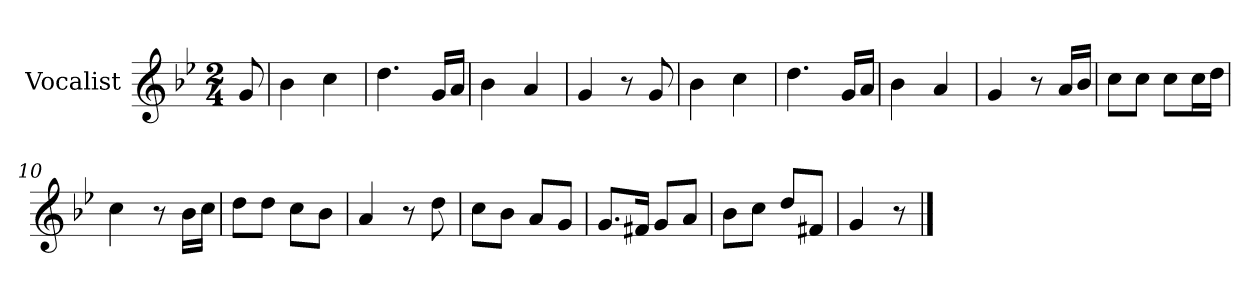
**kern
*part1
*staff1
*I"Vocalist
*k[b-e-]
*g:
*M2/4
=
8g
=1
4b-
4cc
=2
4.dd
16gLL
16aJJ
=3
4b-
4a
=4
4g
8r
8g
=5
4b-
4cc
=6
4.dd
16gLL
16aJJ
=7
4b-
4a
=8
4g
8r
16aLL
16b-JJ
=9
8ccL
8ccJ
8ccL
16ccL
16ddJJ
=10
4cc
8r
16b-LL
16ccJJ
=11
8ddL
8ddJ
8ccL
8b-J
=12
4a
8r
8dd
=13
8ccL
8b-J
8aL
8gJ
=14
8.gL
16f#XJk
8gL
8aJ
=15
8b-L
8ccJ
8ddL
8f#XJ
=16
4g
8r
==
*-
